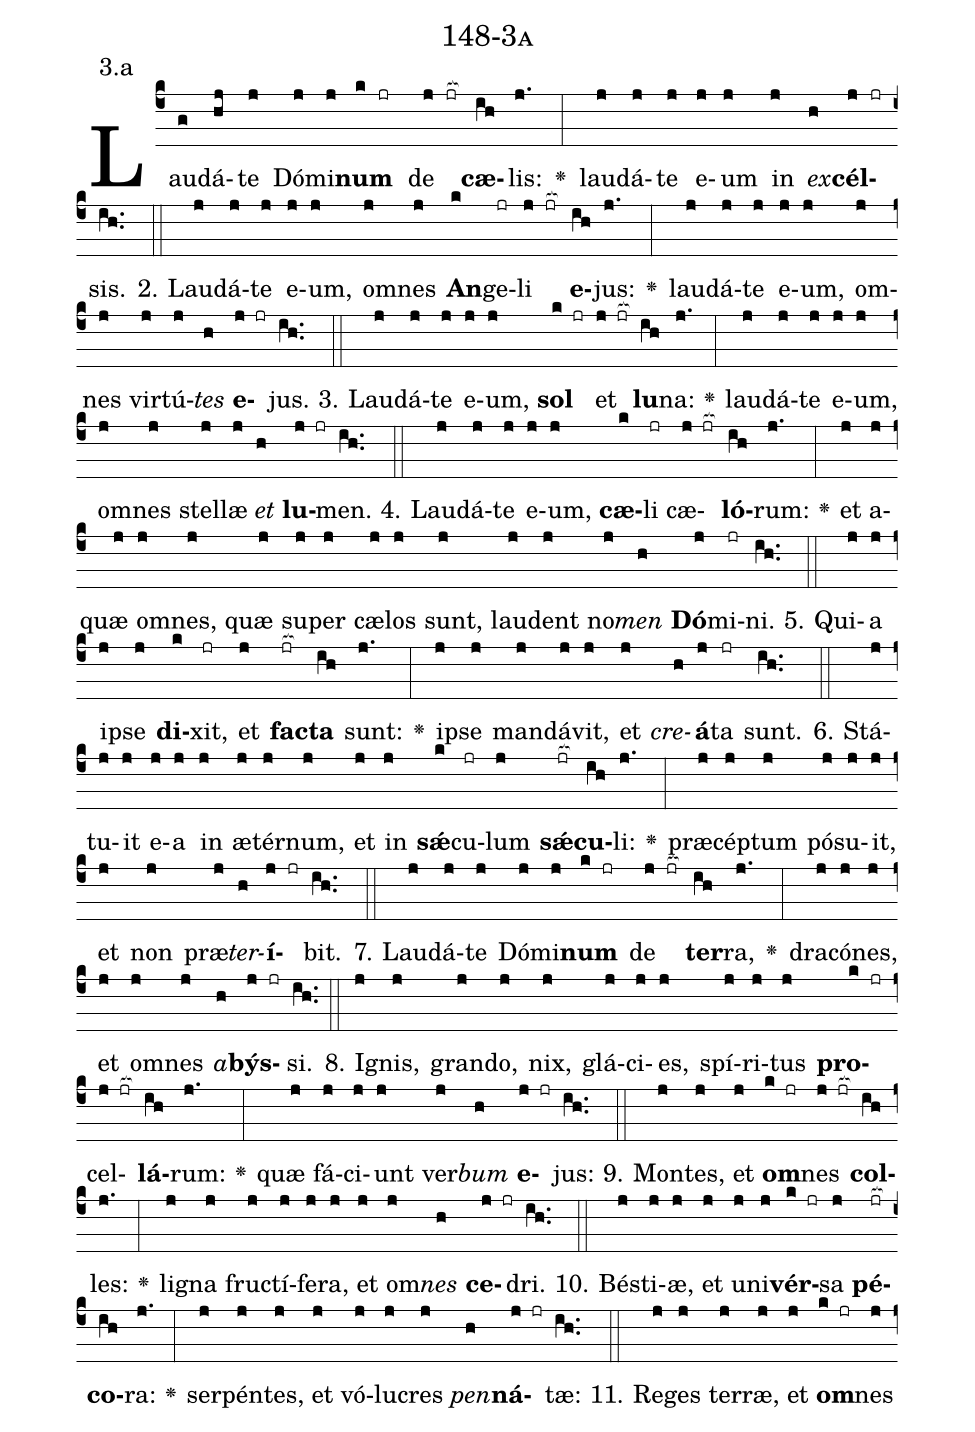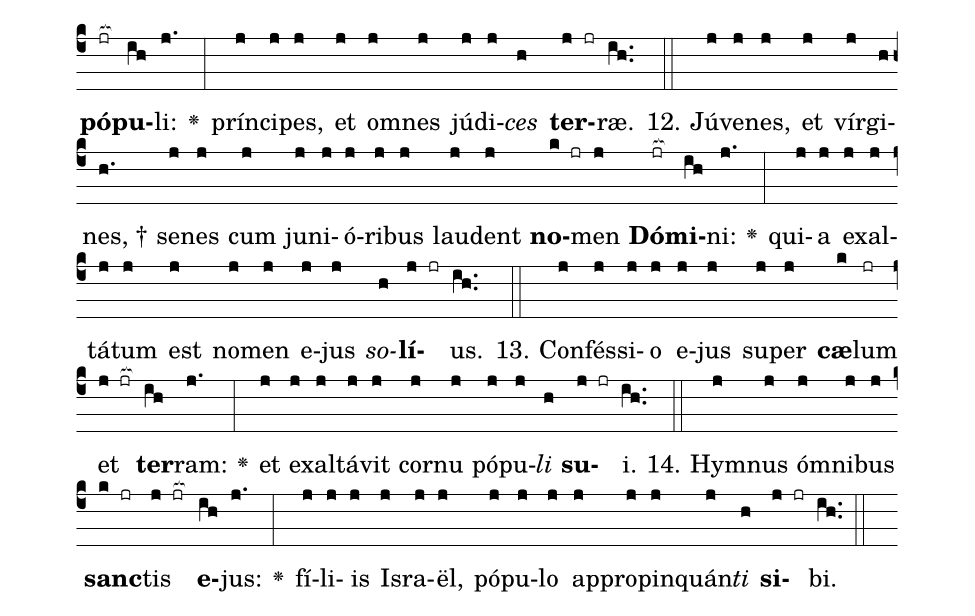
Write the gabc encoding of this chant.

name: 148-3a;
annotation: 3.a;
%%
(c4)Lau(g)dá(hj)te(j) Dó(j)mi(j)<b>num</b>(k jr) de(j jr[ocb:1{]) <b>cæ</b>(ih[ocb:0}])lis:(j.) <v>\greheightstar</v>(:) lau(j)dá(j)te(j) e(j)um(j) in(j) <i>ex</i>(h)<b>cél</b>(j jr)sis.(ih..) (::)
2. Lau(j)dá(j)te(j) e(j)um,(j) om(j)nes(j) <b>An</b>(k)ge(jr)li(j jr[ocb:1{]) <b>e</b>(ih[ocb:0}])jus:(j.) <v>\greheightstar</v>(:) lau(j)dá(j)te(j) e(j)um,(j) om(j)nes(j) vir(j)tú(j)<i>tes</i>(h) <b>e</b>(j jr)jus.(ih..) (::)
3. Lau(j)dá(j)te(j) e(j)um,(j) <b>sol</b>(k jr) et(j jr[ocb:1{]) <b>lu</b>(ih[ocb:0}])na:(j.) <v>\greheightstar</v>(:) lau(j)dá(j)te(j) e(j)um,(j) om(j)nes(j) stel(j)læ(j) <i>et</i>(h) <b>lu</b>(j jr)men.(ih..) (::)
4. Lau(j)dá(j)te(j) e(j)um,(j) <b>cæ</b>(k)li(jr) cæ(j jr[ocb:1{])<b>ló</b>(ih[ocb:0}])rum:(j.) <v>\greheightstar</v>(:) et(j) a(j)quæ(j) om(j)nes,(j) quæ(j) su(j)per(j) cæ(j)los(j) sunt,(j) lau(j)dent(j) no(j)<i>men</i>(h) <b>Dó</b>(j)mi(jr)ni.(ih..) (::)
5. Qui(j)a(j) ip(j)se(j) <b>di</b>(k)xit,(jr) et(j) <b>fac</b>(jr[ocb:1{])<b>ta</b>(ih[ocb:0}]) sunt:(j.) <v>\greheightstar</v>(:) ip(j)se(j) man(j)dá(j)vit,(j) et(j) <i>cre</i>(h)<b>á</b>(j)ta(jr) sunt.(ih..) (::)
6. Stá(j)tu(j)it(j) e(j)a(j) in(j) æ(j)tér(j)num,(j) et(j) in(j) <b>sǽ</b>(k)cu(jr)lum(j) <b>sǽ</b>(jr[ocb:1{])<b>cu</b>(ih[ocb:0}])li:(j.) <v>\greheightstar</v>(:) præ(j)cép(j)tum(j) pó(j)su(j)it,(j) et(j) non(j) præ(j)<i>ter</i>(h)<b>í</b>(j jr)bit.(ih..) (::)
7. Lau(j)dá(j)te(j) Dó(j)mi(j)<b>num</b>(k jr) de(j jr[ocb:1{]) <b>ter</b>(ih[ocb:0}])ra,(j.) <v>\greheightstar</v>(:) dra(j)có(j)nes,(j) et(j) om(j)nes(j) <i>a</i>(h)<b>býs</b>(j jr)si.(ih..) (::)
8. I(j)gnis,(j) gran(j)do,(j) nix,(j) glá(j)ci(j)es,(j) spí(j)ri(j)tus(j) <b>pro</b>(k jr)cel(j jr[ocb:1{])<b>lá</b>(ih[ocb:0}])rum:(j.) <v>\greheightstar</v>(:) quæ(j) fá(j)ci(j)unt(j) ver(j)<i>bum</i>(h) <b>e</b>(j jr)jus:(ih..) (::)
9. Mon(j)tes,(j) et(j) <b>om</b>(k jr)nes(j jr[ocb:1{]) <b>col</b>(ih[ocb:0}])les:(j.) <v>\greheightstar</v>(:) li(j)gna(j) fruc(j)tí(j)fe(j)ra,(j) et(j) om(j)<i>nes</i>(h) <b>ce</b>(j jr)dri.(ih..) (::)
10. Bés(j)ti(j)æ,(j) et(j) u(j)ni(j)<b>vér</b>(k jr)sa(j) <b>pé</b>(jr[ocb:1{])<b>co</b>(ih[ocb:0}])ra:(j.) <v>\greheightstar</v>(:) ser(j)pén(j)tes,(j) et(j) vó(j)lu(j)cres(j) <i>pen</i>(h)<b>ná</b>(j jr)tæ:(ih..) (::)
11. Re(j)ges(j) ter(j)ræ,(j) et(j) <b>om</b>(k jr)nes(j) <b>pó</b>(jr[ocb:1{])<b>pu</b>(ih[ocb:0}])li:(j.) <v>\greheightstar</v>(:) prín(j)ci(j)pes,(j) et(j) om(j)nes(j) jú(j)di(j)<i>ces</i>(h) <b>ter</b>(j jr)ræ.(ih..) (::)
12. Jú(j)ve(j)nes,(j) et(j) vír(j)gi(h)nes, †(h.) se(j)nes(j) cum(j) ju(j)ni(j)ó(j)ri(j)bus(j) lau(j)dent(j) <b>no</b>(k jr)men(j) <b>Dó</b>(jr[ocb:1{])<b>mi</b>(ih[ocb:0}])ni:(j.) <v>\greheightstar</v>(:) qui(j)a(j) ex(j)al(j)tá(j)tum(j) est(j) no(j)men(j) e(j)jus(j) <i>so</i>(h)<b>lí</b>(j jr)us.(ih..) (::)
13. Con(j)fés(j)si(j)o(j) e(j)jus(j) su(j)per(j) <b>cæ</b>(k)lum(jr) et(j jr[ocb:1{]) <b>ter</b>(ih[ocb:0}])ram:(j.) <v>\greheightstar</v>(:) et(j) ex(j)al(j)tá(j)vit(j) cor(j)nu(j) pó(j)pu(j)<i>li</i>(h) <b>su</b>(j jr)i.(ih..) (::)
14. Hym(j)nus(j) óm(j)ni(j)bus(j) <b>sanc</b>(k jr)tis(j jr[ocb:1{]) <b>e</b>(ih[ocb:0}])jus:(j.) <v>\greheightstar</v>(:) fí(j)li(j)is(j) Is(j)ra(j)ël,(j) pó(j)pu(j)lo(j) ap(j)pro(j)pin(j)quán(j)<i>ti</i>(h) <b>si</b>(j jr)bi.(ih..) (::)
